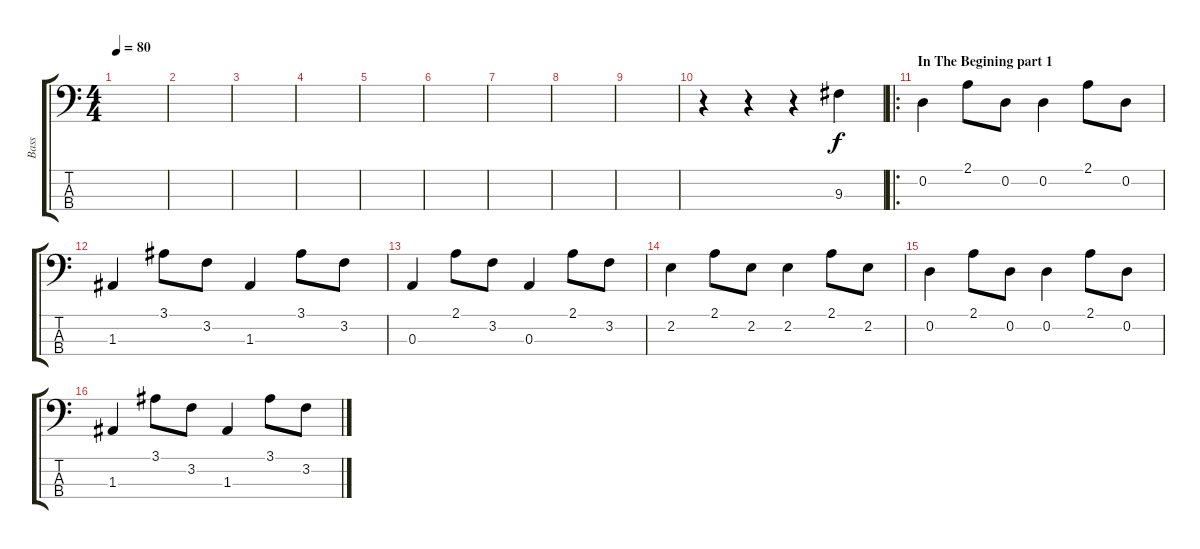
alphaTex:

\track ("Bass" "Bass") {instrument fretlessbass}
\staff {score tabs}
\tuning (G2 D2 A1 E1) {hide}
\ts (4 4)
\tempo 80
\clef f4
\ks c
|
|
|
|
|
|
|
|
|
r.4 r.4 r.4 9.3.4 |
\ro
\section ("" "In The Begining part 1")
0.2.4 2.1.8 0.2.8 0.2.4 2.1.8 0.2.8 |
1.3.4 3.1.8 3.2.8 1.3.4 3.1.8 3.2.8 |
0.3.4 2.1.8 3.2.8 0.3.4 2.1.8 3.2.8 |
2.2.4 2.1.8 2.2.8 2.2.4 2.1.8 2.2.8 |
0.2.4 2.1.8 0.2.8 0.2.4 2.1.8 0.2.8 |
1.3.4 3.1.8 3.2.8 1.3.4 3.1.8 3.2.8
